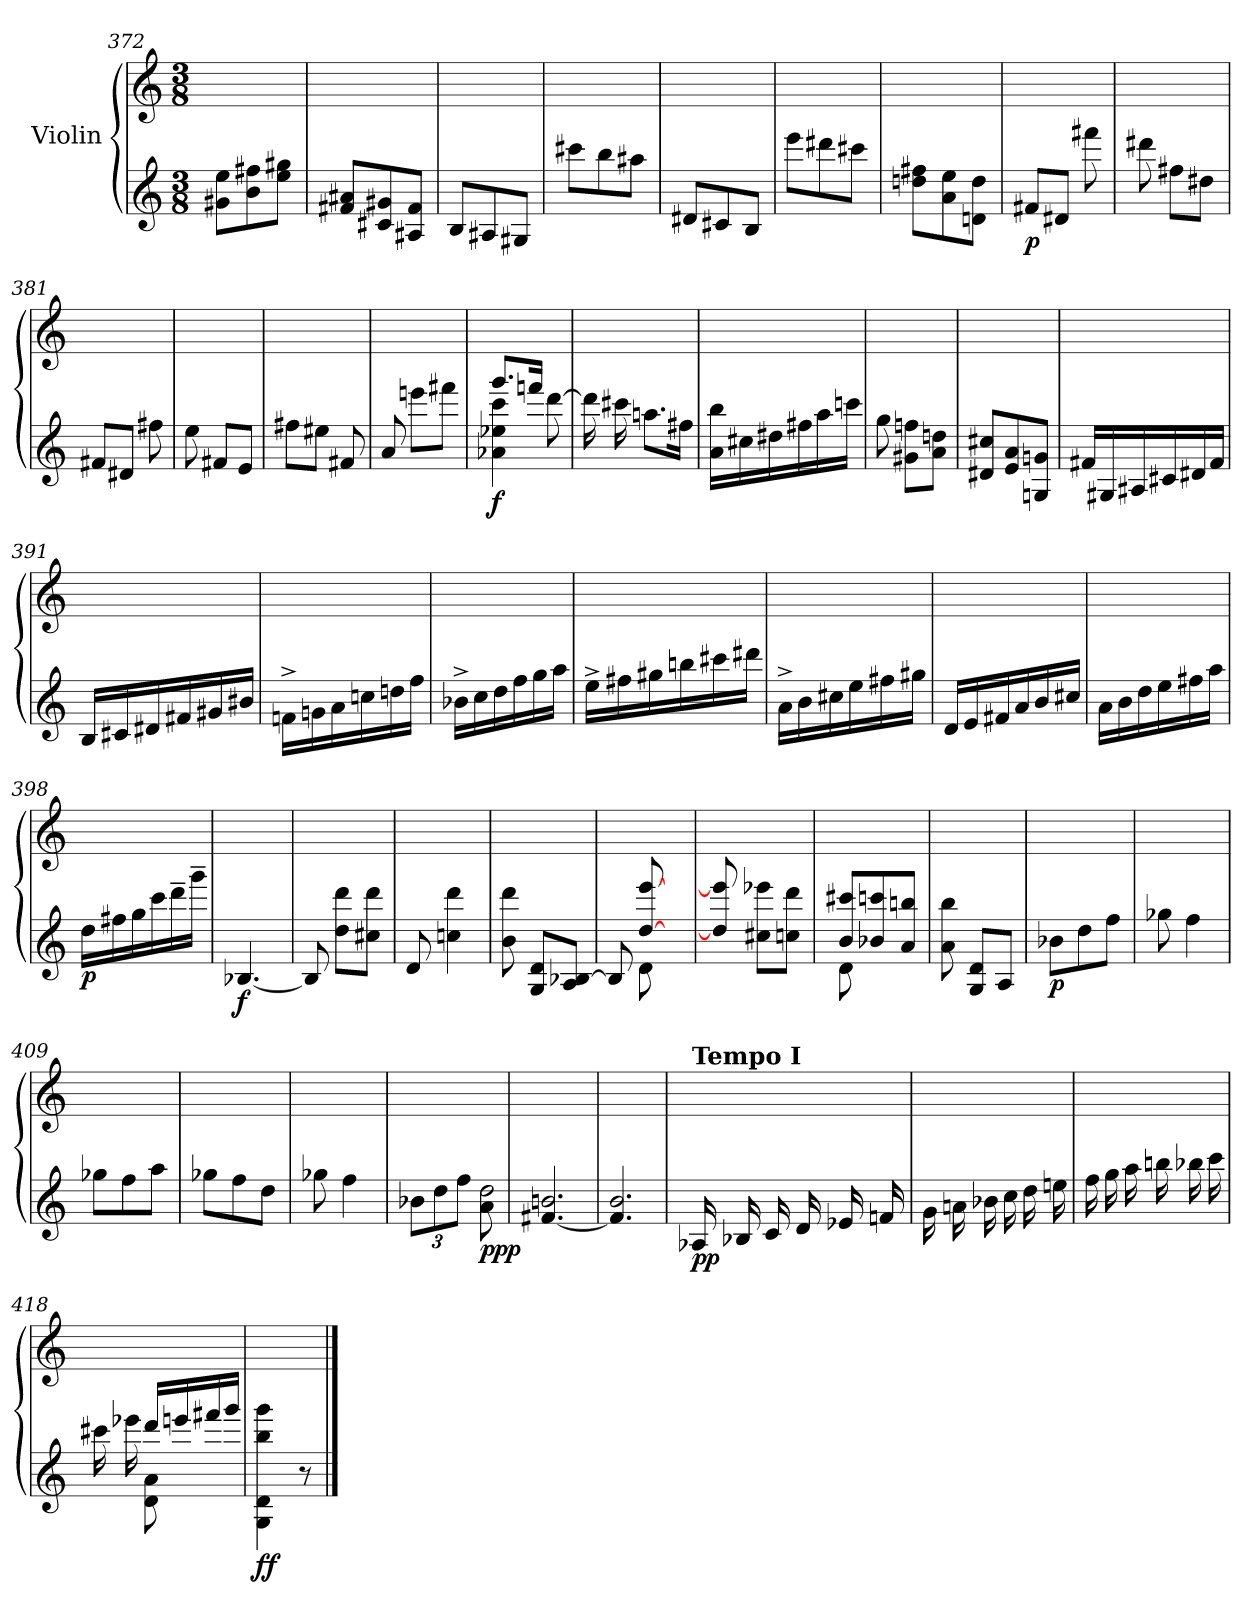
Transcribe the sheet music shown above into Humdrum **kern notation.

**kern	**kern	**dynam
*part1	*part1	*part1
*staff2	*staff1	*staff1/2
*I"Violin	*	*
*clefG2	*clefG2	*
*k[]	*k[]	*
*M3/8	*M3/8	*
=372	=372	=372
8g#X\ 8ee\L	4.ryy	.
8b\ 8ff#X\	.	.
8ee\ 8gg#X\J	.	.
=373	=373	=373
8f#X/ 8a#X/L	4.ryy	.
8c#X/ 8g#X/	.	.
8A#X/ 8f#/J	.	.
=374	=374	=374
8B/L	4.ryy	.
8A#X/	.	.
8G#X/J	.	.
=375	=375	=375
8ccc#X\L	4.ryy	.
8bb\	.	.
8aa#X\J	.	.
!!LO:LB:g=z
=376	=376	=376
8d#X/L	4.ryy	.
8c#X/	.	.
8B/J	.	.
=377	=377	=377
8eee\L	4.ryy	.
8ddd#X\	.	.
8ccc#X\J	.	.
=378	=378	=378
8ddni\ 8ff#X\L	4.ryy	.
8a\ 8ee\	.	.
8dni\ 8dd\J	.	.
=379	=379	=379
!	!	!LO:DY:b=2
8f#X/L	4.ryy	p
8d#X/J	.	.
8fff#X\	.	.
=380	=380	=380
8ddd#X\	4.ryy	.
8ff#X\L	.	.
8dd#X\J	.	.
=381	=381	=381
8f#X/L	4.ryy	.
8d#X/J	.	.
8ff#X\	.	.
=382	=382	=382
8ee\	4.ryy	.
8f#X/L	.	.
8e/J	.	.
=383	=383	=383
8ff#X\L	4.ryy	.
8ee#X\J	.	.
8f#X/	.	.
!!LO:LB:g=z
=384	=384	=384
8a/	4.ryy	.
8eeeni\L	.	.
8fff#X\J	.	.
=385	=385	=385
*^	*	*
!	!	!	!LO:DY:b=2
8.ggg/L	4a-X\ 4ee-X\ 4ccc\	4.ryy	f
16fffni/Jk	.	.	.
[8ddd\	8ryy	.	.
*v	*v	*	*
=386	=386	=386
16ddd\]	4.ryy	.
16ccc#X\	.	.
8.aani\L	.	.
16ff#X\Jk	.	.
=387	=387	=387
16a\ 16bb\LL	4.ryy	.
16cc#X\	.	.
16dd#X\	.	.
16ff#X\	.	.
16aa\	.	.
16cccni\JJ	.	.
=388	=388	=388
8gg\	4.ryy	.
8g#X\ 8ffni\L	.	.
8a\ 8ddni\J	.	.
=389	=389	=389
8d#X/ 8cc#X/L	4.ryy	.
8e/ 8a/	.	.
8Gni/ 8gni/J	.	.
!!LO:LB:g=z
=390	=390	=390
16f#X/LL	4.ryy	.
16G#X/	.	.
16A#X/	.	.
16c#X/	.	.
16d#X/	.	.
16f#/JJ	.	.
=391	=391	=391
16B/LL	4.ryy	.
16c#X/	.	.
16d#X/	.	.
16f#X/	.	.
16g#X/	.	.
16b#X/JJ	.	.
=392	=392	=392
16fni^\LL	4.ryy	.
16gni\	.	.
16a\	.	.
16ccni\	.	.
16ddni\	.	.
16ff\JJ	.	.
=393	=393	=393
16b-X^\LL	4.ryy	.
16cc\	.	.
16dd\	.	.
16ff\	.	.
16gg\	.	.
16aa\JJ	.	.
!!LO:PB:g=z
=394	=394	=394
16ee^\LL	4.ryy	.
16ff#X\	.	.
16gg#X\	.	.
16bbni\	.	.
16ccc#X\	.	.
16ddd#X\JJ	.	.
=395	=395	=395
16a^\LL	4.ryy	.
16b\	.	.
16cc#X\	.	.
16ee\	.	.
16ff#X\	.	.
16gg#X\JJ	.	.
=396	=396	=396
16d/LL	4.ryy	.
16e/	.	.
16f#X/	.	.
16a/	.	.
16b/	.	.
16cc#X/JJ	.	.
=397	=397	=397
16a\LL	4.ryy	.
16b\	.	.
16dd\	.	.
16ee\	.	.
16ff#X\	.	.
16aa\JJ	.	.
=398	=398	=398
!	!	!LO:DY:b=2
16dd\LL	4.ryy	p
16ff#X\	.	.
16gg\	.	.
16ccc\	.	.
16ddd~\	.	.
16ggg~\JJ	.	.
=399	=399	=399
*	*MM132	*
*^	*	*
!	!	!	!LO:DY:b=2
4.ryy	[4.B-X/	4.ryy	f
!!LO:LB:g=z
=400	=400	=400	=400
8ryy	8B-/]	4.ryy	.
8dd\ 8ddd\L	4ryy	.	.
8cc#X\ 8ddd\J	.	.	.
=401	=401	=401	=401
8ryy	8d/	4.ryy	.
4ccni\ 4ddd\	4ryy	.	.
=402	=402	=402	=402
8b\ 8ddd\	8ryy	4.ryy	.
4ryy	8G/ 8d/L	.	.
.	8A/ [8B-X/J	.	.
=403	=403	=403	=403
8ryy	8B-/]	4.ryy	.
[8dd/ [8eee/	8d\	.	.
8ryy	8ryy	.	.
*v	*v	*	*
=404	=404	=404
8dd/] 8eee/]	4.ryy	.
8cc#X\ 8eee-X\L	.	.
8ccn\ 8ddd\J	.	.
=405	=405	=405
*^	*	*
8b/ 8ccc#X/L	8d\	4.ryy	.
8b-X/ 8cccn/	4ryy	.	.
8a/ 8bbni/J	.	.	.
=406	=406	=406	=406
8a\ 8bb\	8ryy	4.ryy	.
4ryy	8G/ 8d/L	.	.
.	8A/J	.	.
=407	=407	=407	=407
!	!	!	!LO:DY:b=2
*v	*v	*	*
8b-X\L	4.ryy	p
8dd\	.	.
8ff\J	.	.
=408	=408	=408
8gg-X\	4.ryy	.
4ff\	.	.
!!LO:LB:g=z
=409	=409	=409
8gg-X\L	4.ryy	.
8ff\	.	.
8aa\J	.	.
=410	=410	=410
8gg-X\L	4.ryy	.
8ff\	.	.
8dd\J	.	.
=411	=411	=411
8gg-X\	4.ryy	.
4ff\	.	.
=412	=412	=412
*Xbrackettup	*	*
12b-X\L	4.ryy	.
12dd\	.	.
12ff\J	.	.
!LO:N:n=2:head=open	!	!LO:DY:b=2
8a\ 8dd\	.	ppp
=413	=413	=413
!LO:N:n=2:head=open	!	!
[4.f#X/ 4.bni/	4.ryy	.
=414	=414	=414
!LO:N:n=2:head=open	!	!
4.f#/] 4.b/	4.ryy	.
=415	=415	=415
*	*MM144	*
!	!LO:TX:a:B:t=Tempo I	!
!	!	!LO:DY:b=2
16A-X/	4.ryy	pp
16B-X/	.	.
16c/	.	.
16d/	.	.
16e-X/	.	.
16fni/	.	.
=416	=416	=416
16g\	4.ryy	.
16ani\	.	.
16b-X\	.	.
16cc\	.	.
16dd\	.	.
16eeni\	.	.
!!LO:LB:g=z
=417	=417	=417
16ff\	4.ryy	.
16gg\	.	.
16aa\	.	.
16bbni\	.	.
16bb-X\	.	.
16ccc\	.	.
=418	=418	=418
*^	*	*
16ccc#X\	8ryy	4.ryy	.
16eee-X\	.	.	.
16ddd/LL	8d\ 8a\	.	.
16eeen/	.	.	.
16fff#X/	8ryy	.	.
16ggg/JJ	.	.	.
*v	*v	*	*
=419	=419	=419
!	!	!LO:DY:b=2
4G\ 4d\ 4bb\ 4ggg\	4.ryy	ff
8r	.	.
==	==	==
*-	*-	*-
